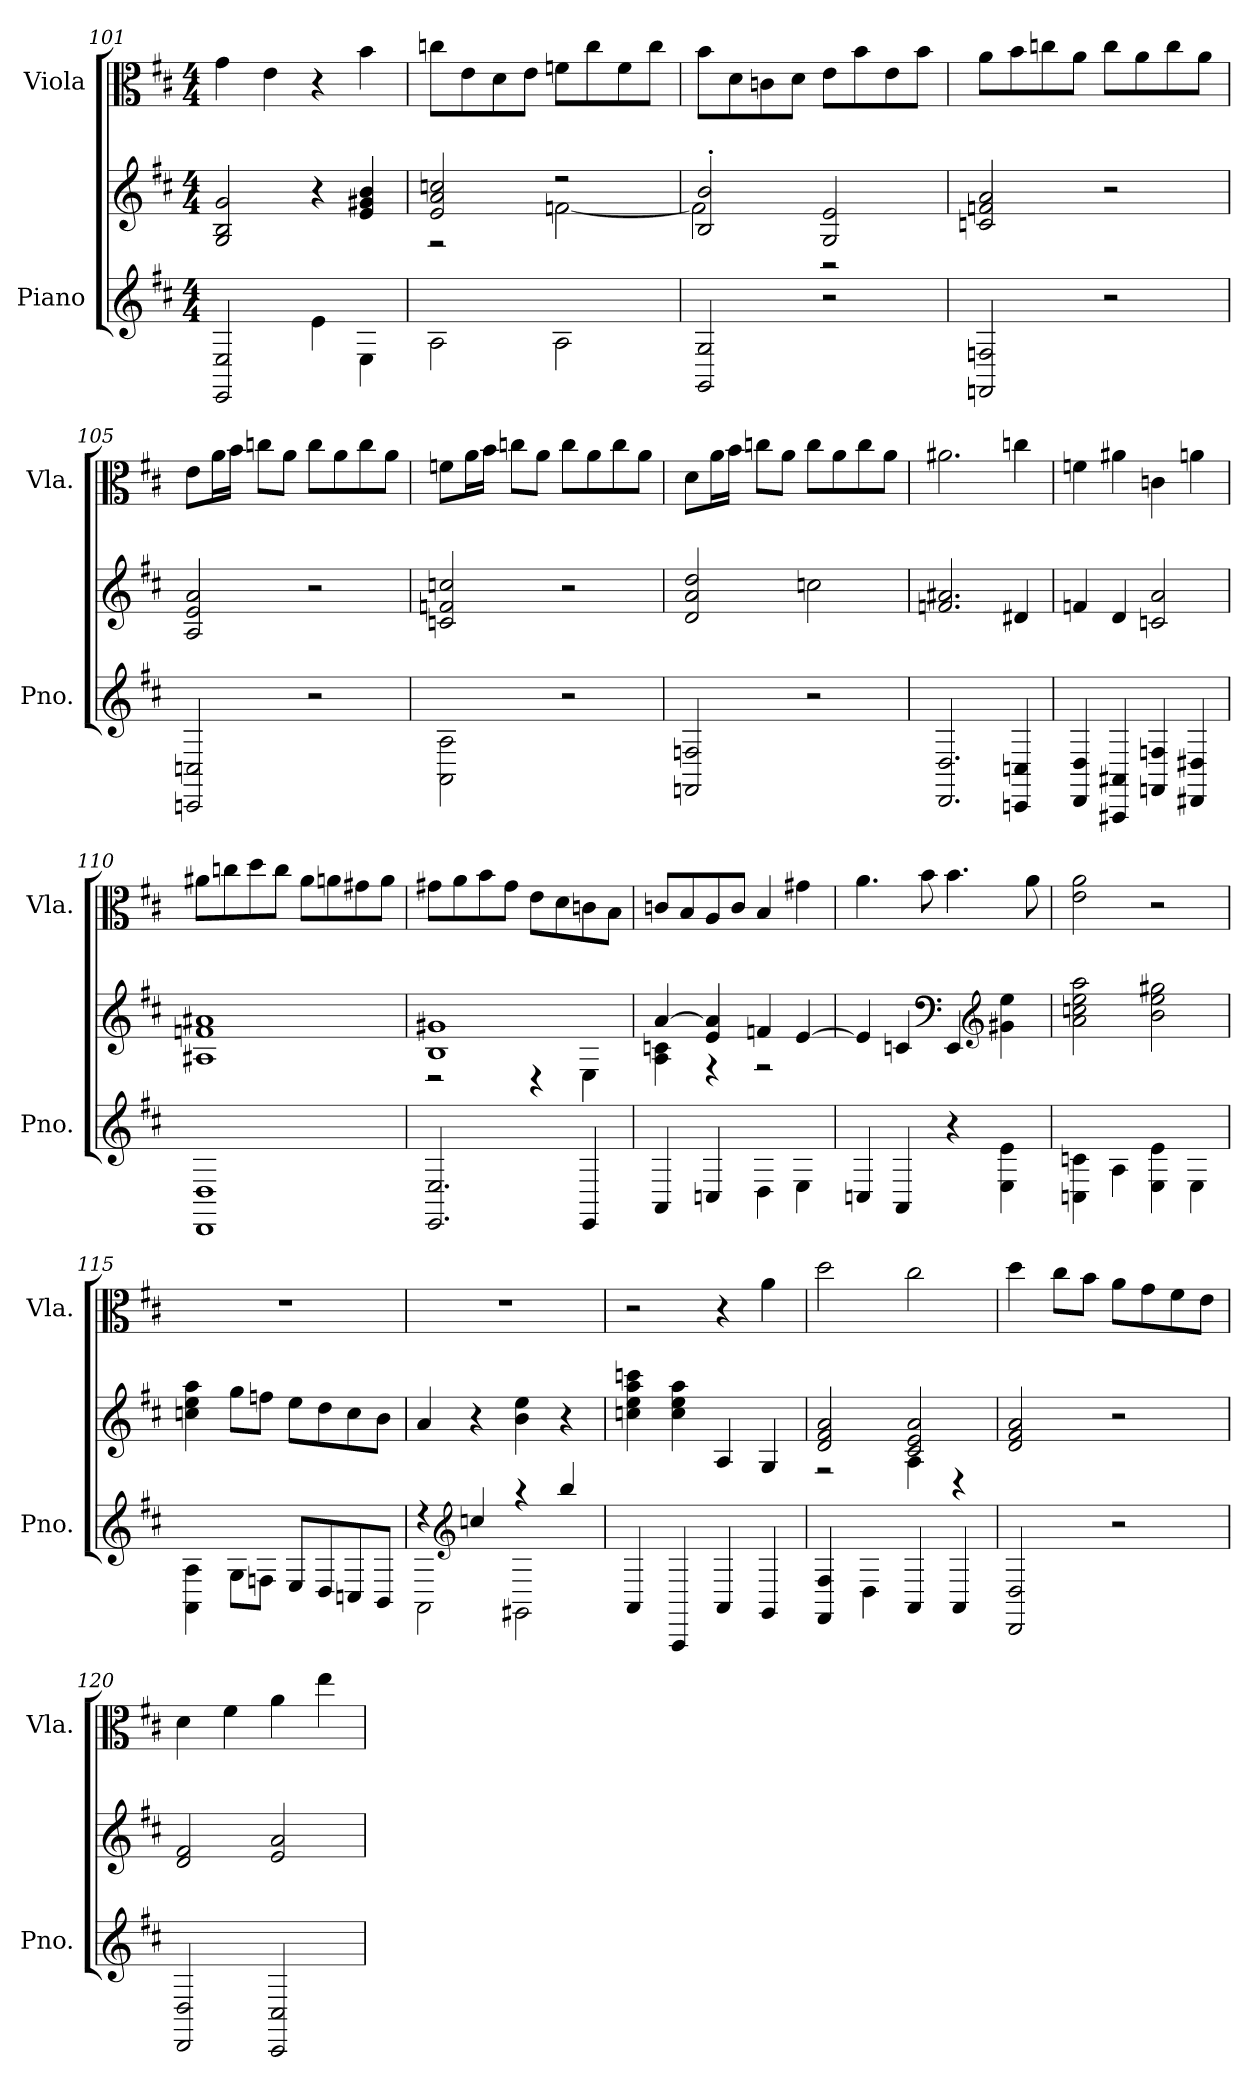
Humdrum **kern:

**kern	**kern	**kern
*part2	*part2	*part1
*staff3	*staff2	*staff1
*I"Piano	*	*I"Viola
*I'Pno.	*	*I'Vla.
*clefG2	*clefG2	*clefC3
*k[f#c#]	*k[f#c#]	*k[f#c#]
*M4/4	*M4/4	*M4/4
=101	=101	=101
2EE/ 2E/	2G/ 2B/ 2g/	4g\
.	.	4e\
4e\	4r	4r
4E\	4e/ 4g#X/ 4b/	4b\
=102	=102	=102
*	*^	*
2A\	2e/ 2a/ 2ccn/	2r	8ccn\L
.	.	.	8e\
.	.	.	8d\
.	.	.	8e\J
2A\	2r	[2fn\	8fn\L
.	.	.	8cc\
.	.	.	8f\
.	.	.	8cc\J
=103	=103	=103	=103
2GG/ 2G/	2B/' 2b/'	2f\]	8b\L
.	.	.	8d\
.	.	.	8cn\
.	.	.	8d\J
2r	2G/ 2e/	2r	8e\L
.	.	.	8b\
.	.	.	8e\
.	.	.	8b\J
*	*v	*v	*
!!LO:PB:g=z
=104	=104	=104
2FFn/ 2Fn/	2cn/ 2fn/ 2a/	8a\L
.	.	8b\
.	.	8ccn\
.	.	8a\J
2r	2r	8cc\L
.	.	8a\
.	.	8cc\
.	.	8a\J
=105	=105	=105
2CCn/ 2Cn/	2A/ 2e/ 2a/	8e\L
.	.	16a\L
.	.	16b\JJ
.	.	8ccn\L
.	.	8a\J
2r	2r	8cc\L
.	.	8a\
.	.	8cc\
.	.	8a\J
=106	=106	=106
2AA\ 2A\	2cn/ 2fn/ 2ccn/	8fn\L
.	.	16a\L
.	.	16b\JJ
.	.	8ccn\L
.	.	8a\J
2r	2r	8cc\L
.	.	8a\
.	.	8cc\
.	.	8a\J
!!LO:LB:g=z
=107	=107	=107
2FFn/ 2Fn/	2d/ 2a/ 2dd/	8d\L
.	.	16a\L
.	.	16b\JJ
.	.	8ccn\L
.	.	8a\J
2r	2ccn\	8cc\L
.	.	8a\
.	.	8cc\
.	.	8a\J
=108	=108	=108
2.DD/ 2.D/	2.fn/ 2.a#X/	2.a#X\
4CCn/ 4Cn/	4d#X/	4ccn\
=109	=109	=109
4DD/ 4D/	4fn/	4fn\
4AAA#X/ 4AA#X/	4d/	4a#X\
4FFn/ 4Fn/	2cn/ 2a/	4cn\
4DD#X/ 4D#X/	.	4an\
=110	=110	=110
1DD 1D	1A#X 1fn 1a#X	8a#X\L
.	.	8ccn\
.	.	8dd\
.	.	8cc\J
.	.	8a#\L
.	.	8an\
.	.	8g#X\
.	.	8a\J
!!LO:LB:g=z
=111	=111	=111
*	*^	*
2.EE/ 2.E/	1B 1g#X	2r	8g#X\L
.	.	.	8a\
.	.	.	8b\
.	.	.	8g#\J
.	.	4r	8e\L
.	.	.	8d\
4EE/	.	4E\	8cn\
.	.	.	8B\J
=112	=112	=112	=112
4AA/	[4a/	4A\ 4cn\	8cn/L
.	.	.	8B/
4Cn/	4e/ 4a/]	4r	8A/
.	.	.	8c/J
4D\	4fn/	2r	4B/
4E\	[4e/	.	4g#X\
*	*v	*v	*
=113	=113	=113
4Cn/	4e/]	4.a\
4AA/	4cn/	.
.	.	8b\
*	*clefF4	*
4r	4EE/	4.b\
*	*clefG2	*
4E\ 4e\	4g#X\ 4ee\	.
.	.	8a\
=114	=114	=114
4Cn\ 4cn\	2a\ 2ccn\ 2ee\ 2aa\	2e\ 2a\
4A\	.	.
4E\ 4e\	2b\ 2ee\ 2gg#X\	2r
4E\	.	.
=115	=115	=115
4AA\ 4A\	4ccn\ 4ee\ 4aa\	1r
8G\L	8gg\L	.
8Fn\J	8ffn\J	.
8E/L	8ee\L	.
8D/	8dd\	.
8Cn/	8cc\	.
8BB/J	8b\J	.
!!LO:LB:g=z
=116	=116	=116
*^	*	*
4r	2AA\	4a/	1r
*clefG2	*	*	*
4ccn/	.	4r	.
4r	2GG#X\	4b\ 4ee\	.
4bb/	.	4r	.
*v	*v	*	*
=117	=117	=117
4AA/	4ccn\ 4ee\ 4aa\ 4cccn\	2r
4AAA/	4cc\ 4ee\ 4aa\	.
4AA/	4A/	4r
4GG/	4G/	4a\
=118	=118	=118
*	*^	*
4FF#/ 4F#/	2d/ 2f#/ 2a/	2r	2dd\
4D\	.	.	.
4AA/	2c#/ 2e/ 2a/	4A\	2cc#\
4AA/	.	4r	.
*	*v	*v	*
=119	=119	=119
2DD/ 2D/	2d/ 2f#/ 2a/	4dd\
.	.	8cc#\L
.	.	8b\J
2r	2r	8a\L
.	.	8g\
.	.	8f#\
.	.	8e\J
=120	=120	=120
2DD/ 2D/	2d/ 2f#/	4d\
.	.	4f#\
2CC#/ 2C#/	2e/ 2a/	4a\
.	.	4ee\
=	=	=
*-	*-	*-
